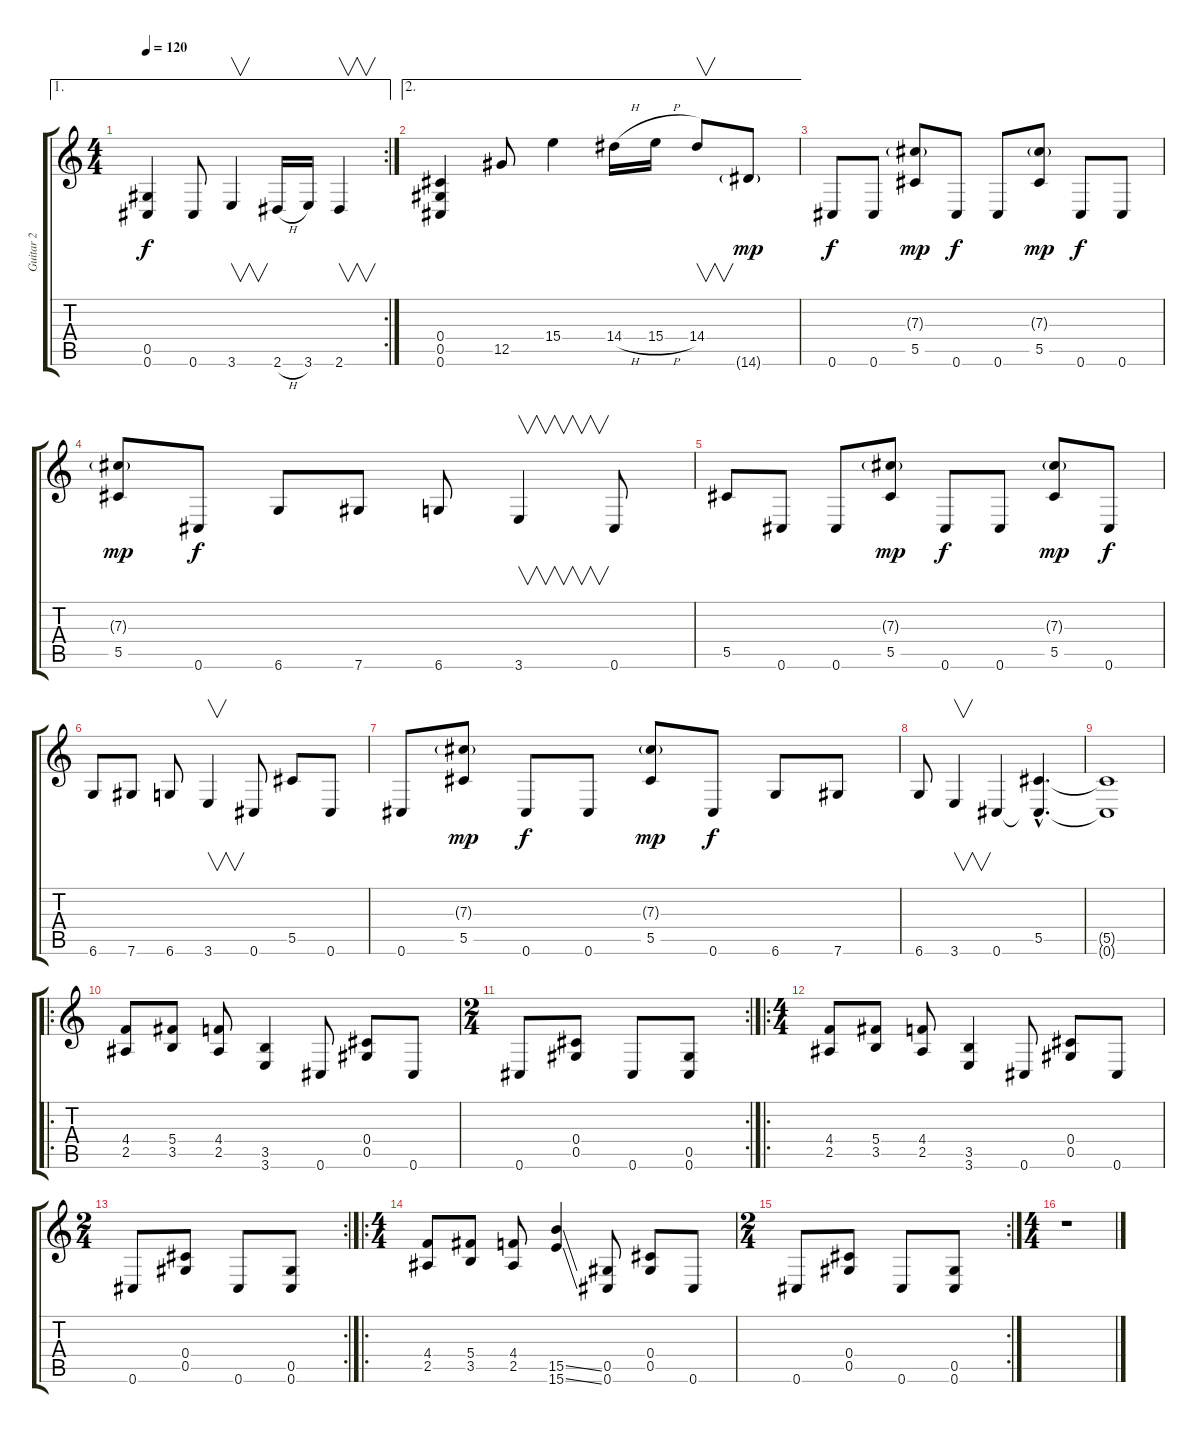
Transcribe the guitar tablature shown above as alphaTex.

\track ("Guitar 2" "Guitar 2") {instrument distortionguitar}
\staff {score tabs}
\tuning (Eb4 Bb3 Gb3 Db3 Ab2 Db2) {hide}
\ae 1
\rc 2
\ts (4 4)
\tempo 120
\clef g2
\ks c
(0.5 0.6).4{dy f} 0.6.8 3.6.4{v} 2.6{h}.16 3.6.16 2.6.4{v} |
\ae 2
(0.4 0.5 0.6).4 12.5.8 15.4.4 14.4{h}.16 15.4{h}.16 14.4.8{v} 14.6{g}.8{dy mp} |
0.6.8{dy f} 0.6.8 (7.3{g} 5.5).8{dy mp} 0.6.8{dy f} 0.6.8 (7.3{g} 5.5).8{dy mp} 0.6.8{dy f} 0.6.8 |
(7.3{g} 5.5).8{dy mp} 0.6.8{dy f} 6.6.8 7.6.8 6.6.8 3.6.4{v} 0.6.8 |
5.5.8 0.6.8 0.6.8 (7.3{g} 5.5).8{dy mp} 0.6.8{dy f} 0.6.8 (7.3{g} 5.5).8{dy mp} 0.6.8{dy f} |
6.6.8 7.6.8 6.6.8 3.6.4{v} 0.6.8 5.5.8 0.6.8 |
0.6.8 (7.3{g} 5.5).8{dy mp} 0.6.8{dy f} 0.6.8 (7.3{g} 5.5).8{dy mp} 0.6.8{dy f} 6.6.8 7.6.8 |
6.6.8 3.6.4{v} 0.6.4 (5.5{hac} 0.6{hac t}).4{d} |
(5.5{t} 0.6{t}).1 |
\ro
(4.4 2.5).8 (5.4 3.5).8 (4.4 2.5).8 (3.5 3.6).4 0.6.8 (0.4 0.5).8 0.6.8 |
\rc 2
\ts (2 4)
0.6.8 (0.4 0.5).8 0.6.8 (0.5 0.6).8 |
\ro
\ts (4 4)
(4.4 2.5).8 (5.4 3.5).8 (4.4 2.5).8 (3.5 3.6).4 0.6.8 (0.4 0.5).8 0.6.8 |
\rc 2
\ts (2 4)
0.6.8 (0.4 0.5).8 0.6.8 (0.5 0.6).8 |
\ro
\ts (4 4)
(4.4 2.5).8 (5.4 3.5).8 (4.4 2.5).8 (15.5{ss} 15.6{ss}).4 (0.5 0.6).8 (0.4 0.5).8 0.6.8 |
\rc 2
\ts (2 4)
0.6.8 (0.4 0.5).8 0.6.8 (0.5 0.6).8 |
\ts (4 4)
r.1
